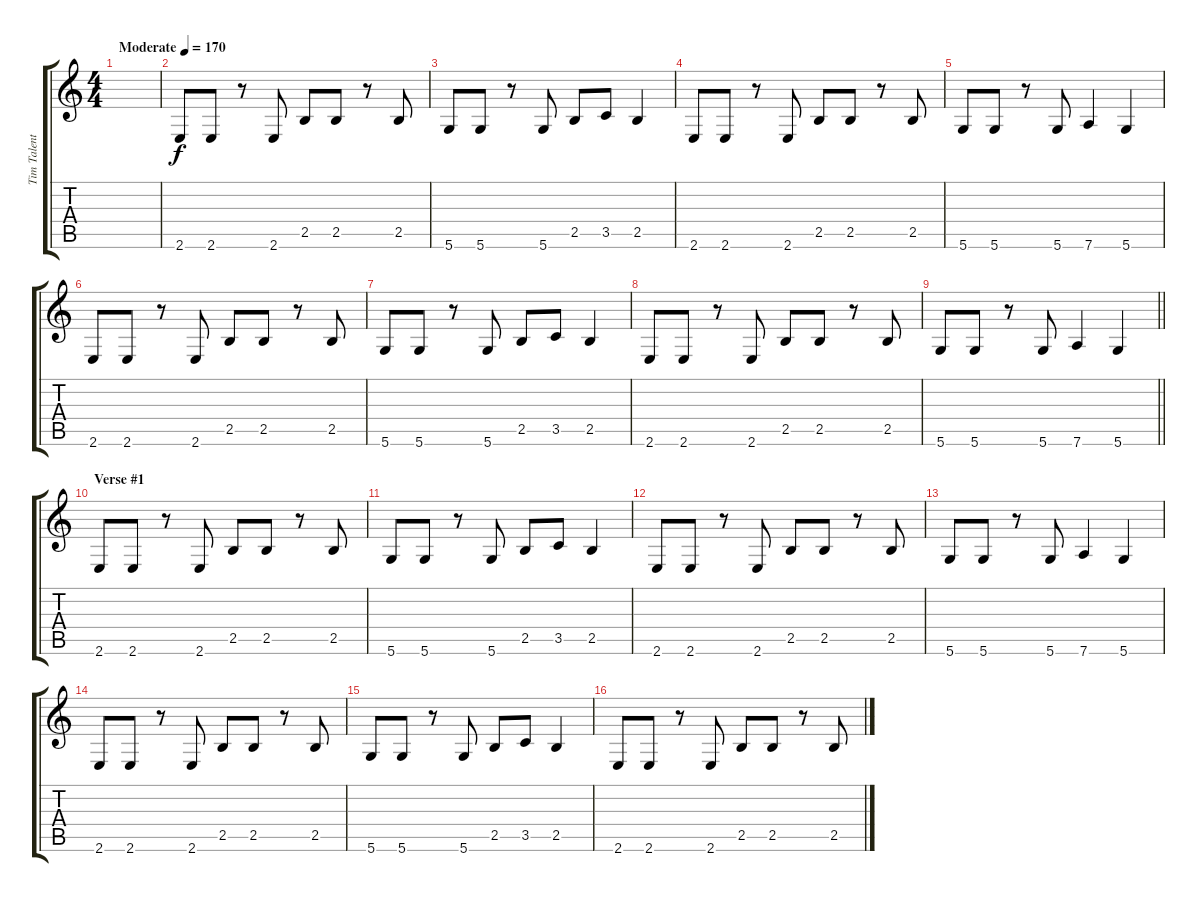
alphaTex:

\track ("Tim Talent" "Tim Talent") {instrument distortionguitar}
\staff {score tabs}
\tuning (E4 B3 G3 D3 A2 D2) {hide}
\ts (4 4)
\tempo (170 "Moderate")
\clef g2
\ks c
|
2.6.8 2.6.8 r.8 2.6.8 2.5.8 2.5.8 r.8 2.5.8 |
5.6.8 5.6.8 r.8 5.6.8 2.5.8 3.5.8 2.5.4 |
2.6.8 2.6.8 r.8 2.6.8 2.5.8 2.5.8 r.8 2.5.8 |
5.6.8 5.6.8 r.8 5.6.8 7.6.4 5.6.4 |
2.6.8 2.6.8 r.8 2.6.8 2.5.8 2.5.8 r.8 2.5.8 |
5.6.8 5.6.8 r.8 5.6.8 2.5.8 3.5.8 2.5.4 |
2.6.8 2.6.8 r.8 2.6.8 2.5.8 2.5.8 r.8 2.5.8 |
\barLineRight lightlight
5.6.8 5.6.8 r.8 5.6.8 7.6.4 5.6.4 |
\section ("" "Verse #1")
2.6.8 2.6.8 r.8 2.6.8 2.5.8 2.5.8 r.8 2.5.8 |
5.6.8 5.6.8 r.8 5.6.8 2.5.8 3.5.8 2.5.4 |
2.6.8 2.6.8 r.8 2.6.8 2.5.8 2.5.8 r.8 2.5.8 |
5.6.8 5.6.8 r.8 5.6.8 7.6.4 5.6.4 |
2.6.8 2.6.8 r.8 2.6.8 2.5.8 2.5.8 r.8 2.5.8 |
5.6.8 5.6.8 r.8 5.6.8 2.5.8 3.5.8 2.5.4 |
2.6.8 2.6.8 r.8 2.6.8 2.5.8 2.5.8 r.8 2.5.8
